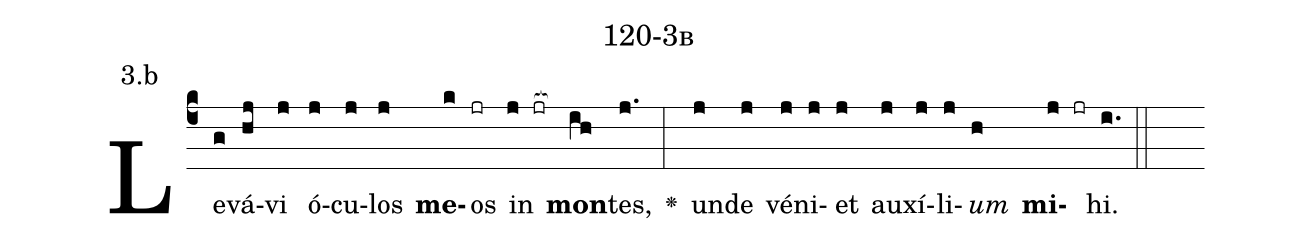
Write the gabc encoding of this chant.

name: 120-3b;
annotation: 3.b;
%%
(c4)Le(g)vá(hj)vi(j) ó(j)cu(j)los(j) <b>me</b>(k)os(jr) in(j jr[ocb:1{]) <b>mon</b>(ih[ocb:0}])tes,(j.) <v>\greheightstar</v>(:) un(j)de(j) vé(j)ni(j)et(j) au(j)xí(j)li(j)<i>um</i>(h) <b>mi</b>(j jr)hi.(i.) (::)


%E(j) u(j) o(j) u(h) a(j) e.(i.) (::)
